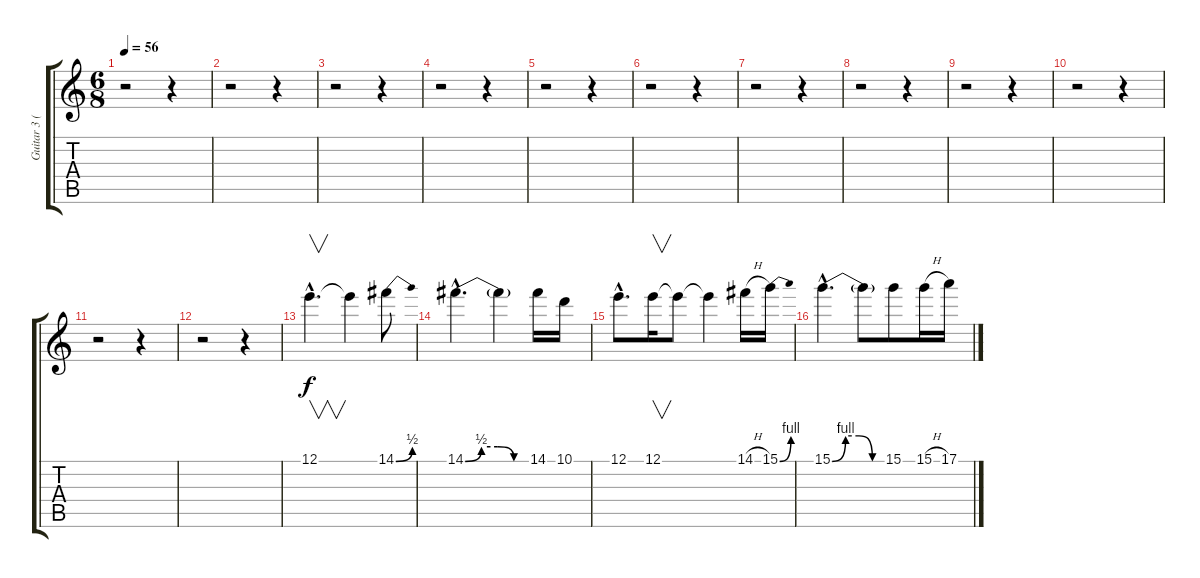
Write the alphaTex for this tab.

\track ("Guitar 3 (Disto)" "Guitar 3 (") {instrument distortionguitar}
\staff {score tabs}
\tuning (E4 B3 G3 D3 A2 E2) {hide}
\ts (6 8)
\tempo 56
\clef g2
\ks c
r.2{dy f} r.4 |
r.2 r.4 |
r.2 r.4 |
r.2 r.4 |
r.2 r.4 |
r.2 r.4 |
r.2 r.4 |
r.2 r.4 |
r.2 r.4 |
r.2 r.4 |
r.2 r.4 |
r.2 r.4 |
12.1{hac}.4{v d} 12.1{t}.4 14.1{be (bend 0 0 60 2)}.8 |
14.1{be (custom 0 0 15 2 30 2 45 0 60 0) hac}.4{d} 14.1{t}.4 14.1.16 10.1.16 |
12.1{hac}.8{d} 12.1.16{v} 12.1{t}.8 12.1{t}.4 14.1{h}.16 15.1{be (bend 0 0 60 4)}.16 |
15.1{be (custom 0 0 15 4 30 4 45 0 60 0) hac}.4{d} 15.1{t}.8 15.1.8 15.1{h}.16 17.1.16
